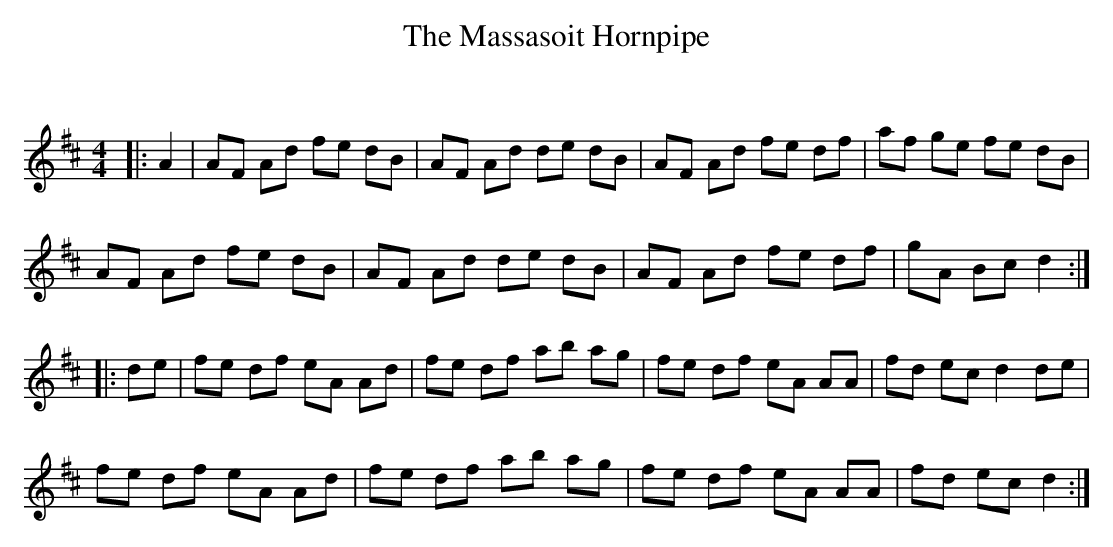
X:1
T: The Massasoit Hornpipe
C:
Q: 232
K:D
M:4/4
L:1/8
|:A2|AF Ad fe dB|AF Ad de dB|AF Ad fe df|af ge fe dB|
AF Ad fe dB|AF Ad de dB|AF Ad fe df|gA Bc d2:|
|:de|fe df eA Ad|fe df ab ag|fe df eA AA|fd ec d2 de|
fe df eA Ad|fe df ab ag|fe df eA AA|fd ec d2:|
